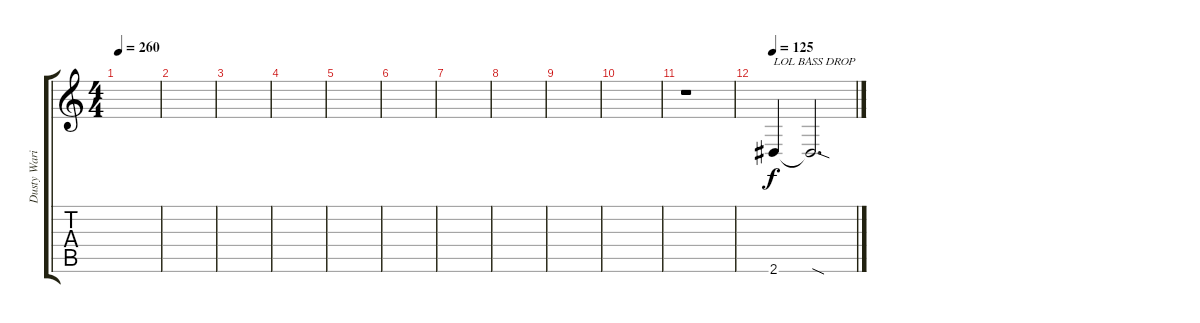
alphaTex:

\track ("Dusty Waring - Lead" "Dusty Wari") {instrument distortionguitar}
\staff {score tabs}
\tuning (Db4 Ab3 E3 B2 Gb2 Db2) {hide}
\ts (4 4)
\tempo 260
\clef g2
\ks c
|
|
|
|
|
|
|
|
|
|
r.1{volume 16 balance 8 instrument ocarina} |
\tempo 125
2.6.4{txt "LOL BASS DROP"} 2.6{sod t}.2{d volume 0}
